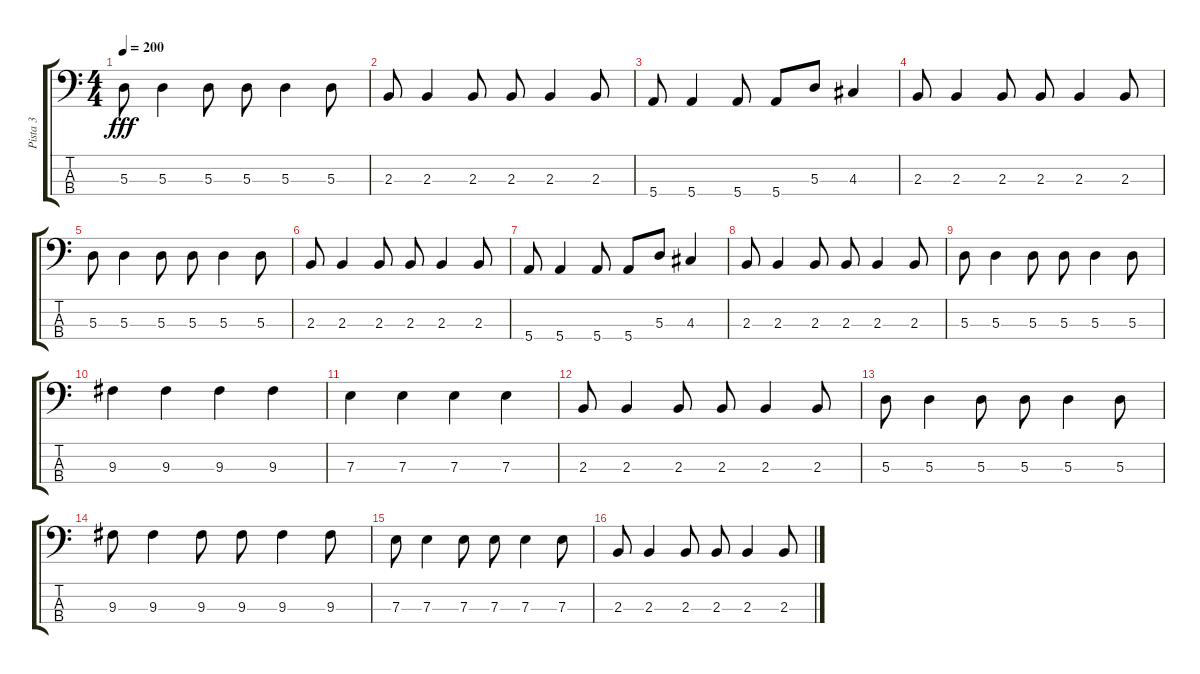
\track ("Pista 3" "Pista 3") {instrument electricbasspick}
\staff {score tabs}
\tuning (G2 D2 A1 E1) {hide}
\ts (4 4)
\tempo 200
\clef f4
\ks c
5.3.8{dy fff} 5.3.4 5.3.8 5.3.8 5.3.4 5.3.8 |
2.3.8 2.3.4 2.3.8 2.3.8 2.3.4 2.3.8 |
5.4.8 5.4.4 5.4.8 5.4.8 5.3.8 4.3.4 |
2.3.8 2.3.4 2.3.8 2.3.8 2.3.4 2.3.8 |
5.3.8 5.3.4 5.3.8 5.3.8 5.3.4 5.3.8 |
2.3.8 2.3.4 2.3.8 2.3.8 2.3.4 2.3.8 |
5.4.8 5.4.4 5.4.8 5.4.8 5.3.8 4.3.4 |
2.3.8 2.3.4 2.3.8 2.3.8 2.3.4 2.3.8 |
5.3.8 5.3.4 5.3.8 5.3.8 5.3.4 5.3.8 |
9.3.4 9.3.4 9.3.4 9.3.4 |
7.3.4 7.3.4 7.3.4 7.3.4 |
2.3.8 2.3.4 2.3.8 2.3.8 2.3.4 2.3.8 |
5.3.8 5.3.4 5.3.8 5.3.8 5.3.4 5.3.8 |
9.3.8 9.3.4 9.3.8 9.3.8 9.3.4 9.3.8 |
7.3.8 7.3.4 7.3.8 7.3.8 7.3.4 7.3.8 |
2.3.8 2.3.4 2.3.8 2.3.8 2.3.4 2.3.8
